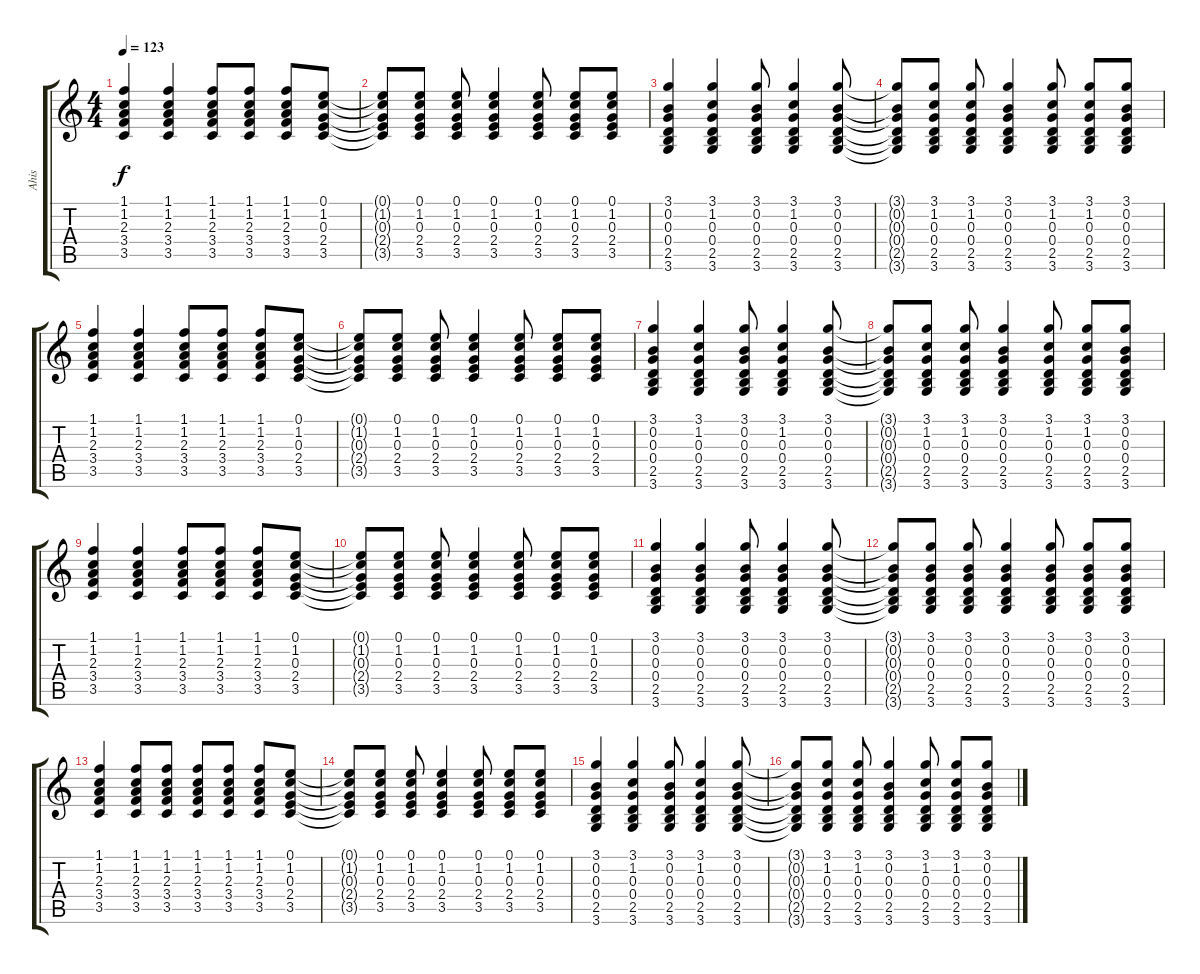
\track ("Ahis" "Ahis") {instrument acousticguitarsteel}
\staff {score tabs}
\tuning (E4 B3 G3 D3 A2 E2) {hide}
\ts (4 4)
\tempo 123
\clef g2
\ks c
(1.1 1.2 2.3 3.4 3.5).4{dy f} (1.1 1.2 2.3 3.4 3.5).4 (1.1 1.2 2.3 3.4 3.5).8 (1.1 1.2 2.3 3.4 3.5).8 (1.1 1.2 2.3 3.4 3.5).8 (0.1 1.2 0.3 2.4 3.5).8 |
(0.1{t} 1.2{t} 0.3{t} 2.4{t} 3.5{t}).8 (0.1 1.2 0.3 2.4 3.5).8 (0.1 1.2 0.3 2.4 3.5).8 (0.1 1.2 0.3 2.4 3.5).4 (0.1 1.2 0.3 2.4 3.5).8 (0.1 1.2 0.3 2.4 3.5).8 (0.1 1.2 0.3 2.4 3.5).8 |
(3.1 0.2 0.3 0.4 2.5 3.6).4 (3.1 1.2 0.3 0.4 2.5 3.6).4 (3.1 0.2 0.3 0.4 2.5 3.6).8 (3.1 1.2 0.3 0.4 2.5 3.6).4 (3.1 0.2 0.3 0.4 2.5 3.6).8 |
(3.1{t} 0.2{t} 0.3{t} 0.4{t} 2.5{t} 3.6{t}).8 (3.1 1.2 0.3 0.4 2.5 3.6).8 (3.1 1.2 0.3 0.4 2.5 3.6).8 (3.1 0.2 0.3 0.4 2.5 3.6).4 (3.1 1.2 0.3 0.4 2.5 3.6).8 (3.1 1.2 0.3 0.4 2.5 3.6).8 (3.1 0.2 0.3 0.4 2.5 3.6).8 |
(1.1 1.2 2.3 3.4 3.5).4 (1.1 1.2 2.3 3.4 3.5).4 (1.1 1.2 2.3 3.4 3.5).8 (1.1 1.2 2.3 3.4 3.5).8 (1.1 1.2 2.3 3.4 3.5).8 (0.1 1.2 0.3 2.4 3.5).8 |
(0.1{t} 1.2{t} 0.3{t} 2.4{t} 3.5{t}).8 (0.1 1.2 0.3 2.4 3.5).8 (0.1 1.2 0.3 2.4 3.5).8 (0.1 1.2 0.3 2.4 3.5).4 (0.1 1.2 0.3 2.4 3.5).8 (0.1 1.2 0.3 2.4 3.5).8 (0.1 1.2 0.3 2.4 3.5).8 |
(3.1 0.2 0.3 0.4 2.5 3.6).4 (3.1 1.2 0.3 0.4 2.5 3.6).4 (3.1 0.2 0.3 0.4 2.5 3.6).8 (3.1 1.2 0.3 0.4 2.5 3.6).4 (3.1 0.2 0.3 0.4 2.5 3.6).8 |
(3.1{t} 0.2{t} 0.3{t} 0.4{t} 2.5{t} 3.6{t}).8 (3.1 1.2 0.3 0.4 2.5 3.6).8 (3.1 1.2 0.3 0.4 2.5 3.6).8 (3.1 0.2 0.3 0.4 2.5 3.6).4 (3.1 1.2 0.3 0.4 2.5 3.6).8 (3.1 1.2 0.3 0.4 2.5 3.6).8 (3.1 0.2 0.3 0.4 2.5 3.6).8 |
(1.1 1.2 2.3 3.4 3.5).4 (1.1 1.2 2.3 3.4 3.5).4 (1.1 1.2 2.3 3.4 3.5).8 (1.1 1.2 2.3 3.4 3.5).8 (1.1 1.2 2.3 3.4 3.5).8 (0.1 1.2 0.3 2.4 3.5).8 |
(0.1{t} 1.2{t} 0.3{t} 2.4{t} 3.5{t}).8 (0.1 1.2 0.3 2.4 3.5).8 (0.1 1.2 0.3 2.4 3.5).8 (0.1 1.2 0.3 2.4 3.5).4 (0.1 1.2 0.3 2.4 3.5).8 (0.1 1.2 0.3 2.4 3.5).8 (0.1 1.2 0.3 2.4 3.5).8 |
(3.1 0.2 0.3 0.4 2.5 3.6).4 (3.1 0.2 0.3 0.4 2.5 3.6).4 (3.1 0.2 0.3 0.4 2.5 3.6).8 (3.1 0.2 0.3 0.4 2.5 3.6).4 (3.1 0.2 0.3 0.4 2.5 3.6).8 |
(3.1{t} 0.2{t} 0.3{t} 0.4{t} 2.5{t} 3.6{t}).8 (3.1 0.2 0.3 0.4 2.5 3.6).8 (3.1 0.2 0.3 0.4 2.5 3.6).8 (3.1 0.2 0.3 0.4 2.5 3.6).4 (3.1 0.2 0.3 0.4 2.5 3.6).8 (3.1 0.2 0.3 0.4 2.5 3.6).8 (3.1 0.2 0.3 0.4 2.5 3.6).8 |
(1.1 1.2 2.3 3.4 3.5).4 (1.1 1.2 2.3 3.4 3.5).8 (1.1 1.2 2.3 3.4 3.5).8 (1.1 1.2 2.3 3.4 3.5).8 (1.1 1.2 2.3 3.4 3.5).8 (1.1 1.2 2.3 3.4 3.5).8 (0.1 1.2 0.3 2.4 3.5).8 |
(0.1{t} 1.2{t} 0.3{t} 2.4{t} 3.5{t}).8 (0.1 1.2 0.3 2.4 3.5).8 (0.1 1.2 0.3 2.4 3.5).8 (0.1 1.2 0.3 2.4 3.5).4 (0.1 1.2 0.3 2.4 3.5).8 (0.1 1.2 0.3 2.4 3.5).8 (0.1 1.2 0.3 2.4 3.5).8 |
(3.1 0.2 0.3 0.4 2.5 3.6).4 (3.1 1.2 0.3 0.4 2.5 3.6).4 (3.1 0.2 0.3 0.4 2.5 3.6).8 (3.1 1.2 0.3 0.4 2.5 3.6).4 (3.1 0.2 0.3 0.4 2.5 3.6).8 |
(3.1{t} 0.2{t} 0.3{t} 0.4{t} 2.5{t} 3.6{t}).8 (3.1 1.2 0.3 0.4 2.5 3.6).8 (3.1 1.2 0.3 0.4 2.5 3.6).8 (3.1 0.2 0.3 0.4 2.5 3.6).4 (3.1 1.2 0.3 0.4 2.5 3.6).8 (3.1 1.2 0.3 0.4 2.5 3.6).8 (3.1 0.2 0.3 0.4 2.5 3.6).8
